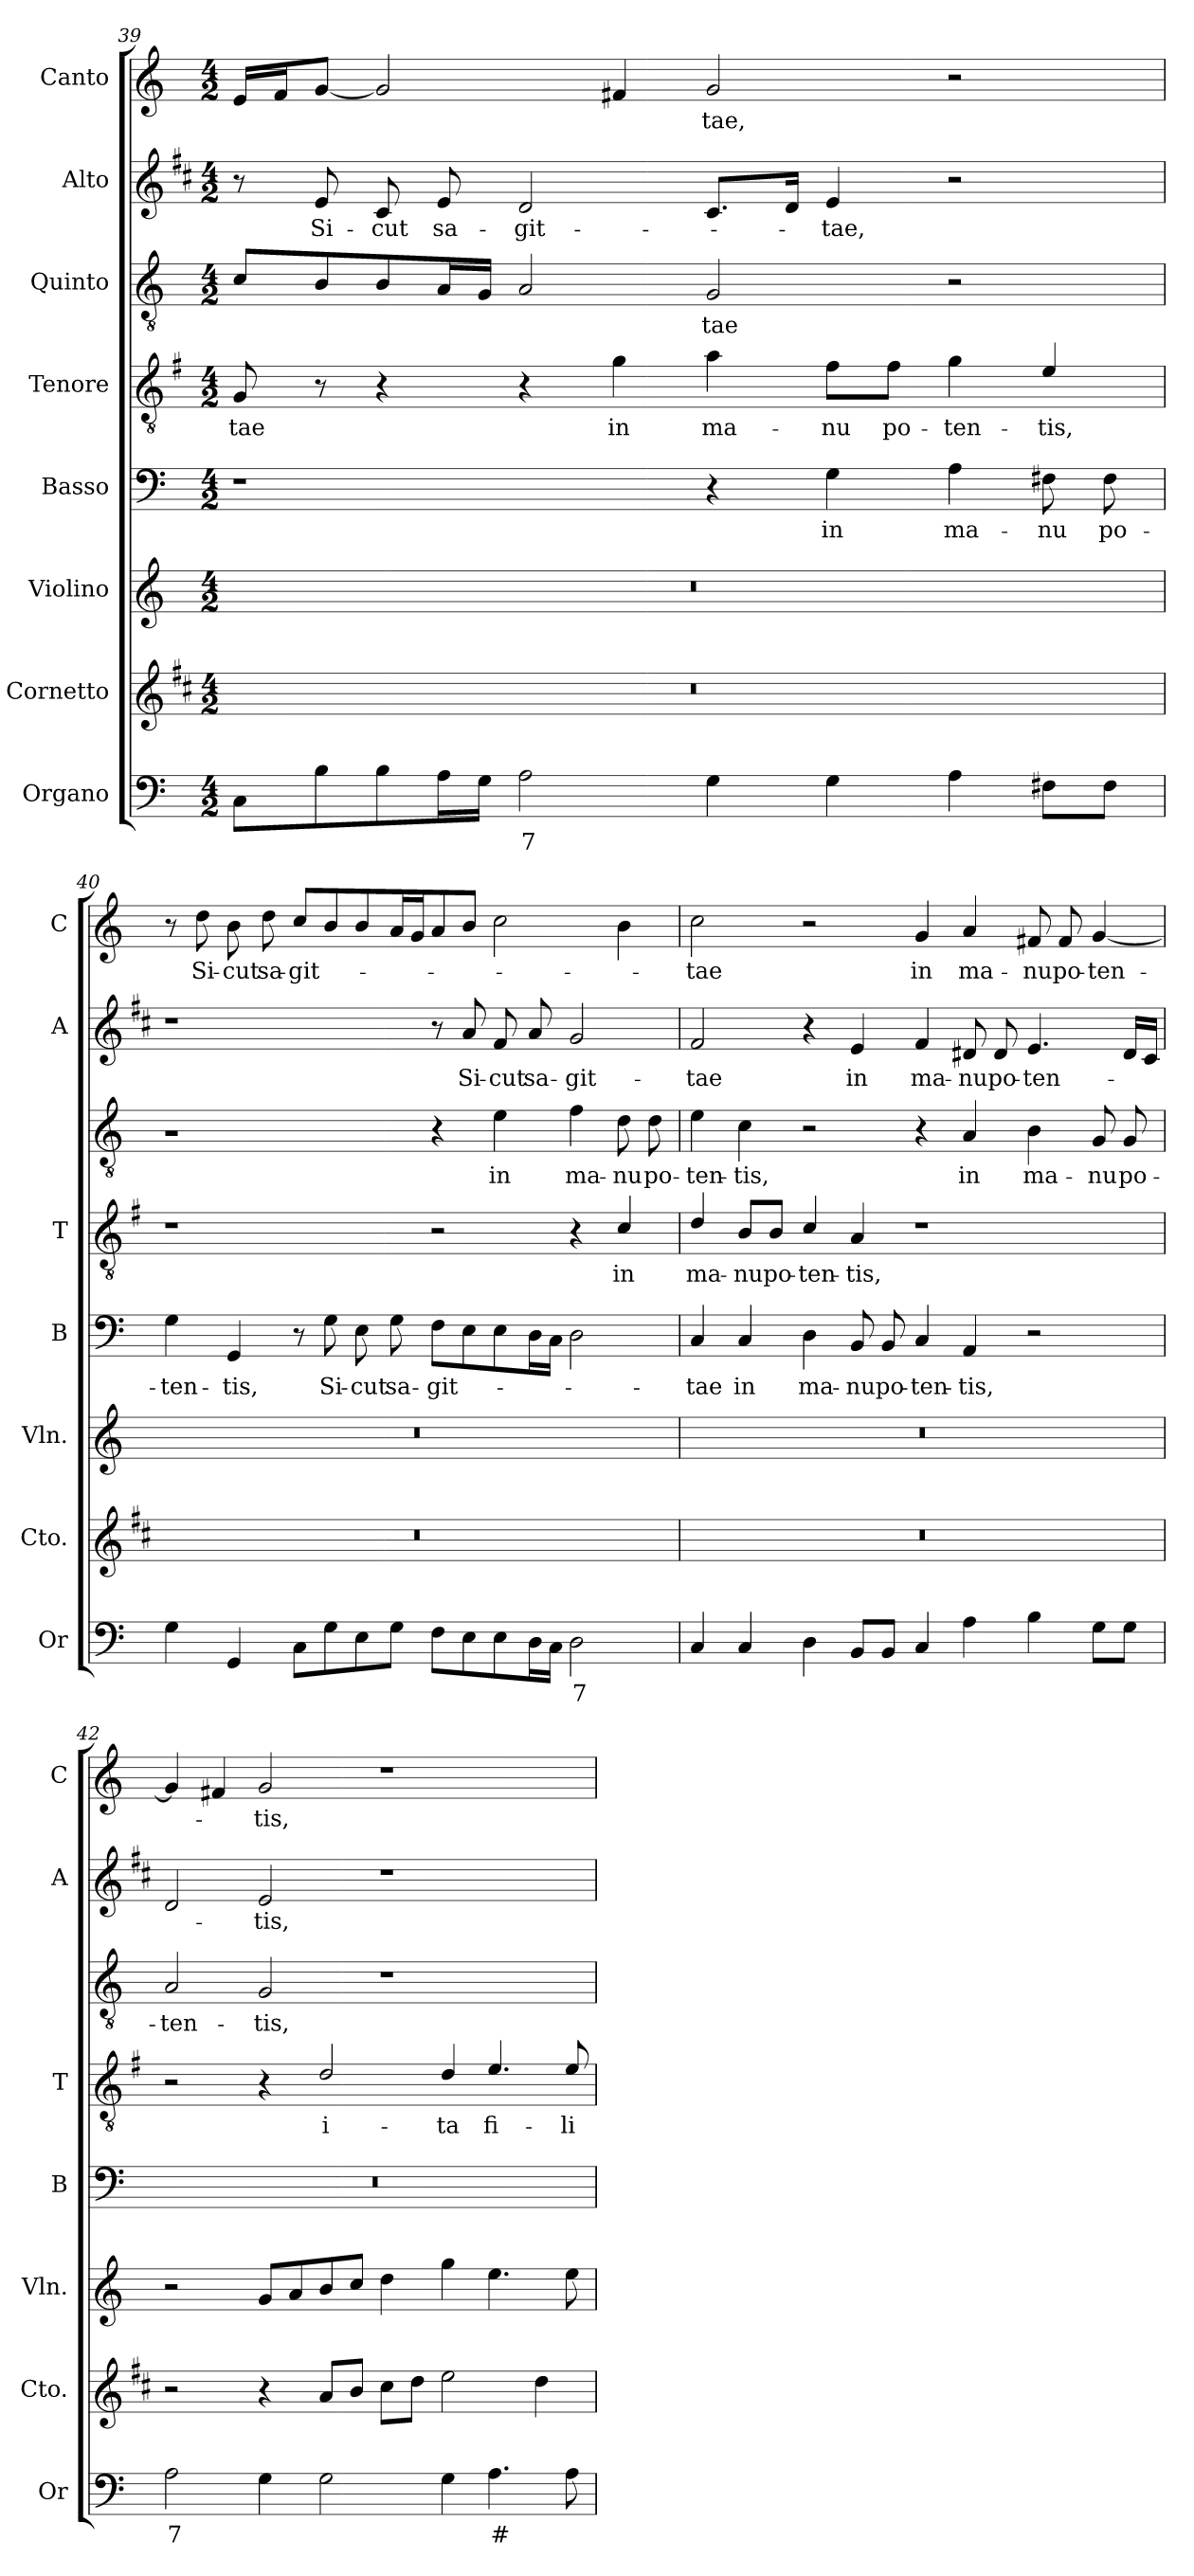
**kern	**text	**kern	**kern	**kern	**text	**kern	**text	**kern	**text	**kern	**text	**kern	**text
*part8	*part8	*part7	*part6	*part5	*part5	*part4	*part4	*part3	*part3	*part2	*part2	*part1	*part1
*staff8	*staff8	*staff7	*staff6	*staff5	*staff5	*staff4	*staff4	*staff3	*staff3	*staff2	*staff2	*staff1	*staff1
*I"Organo	*	*I"Cornetto	*I"Violino	*I"Basso	*	*I"Tenore	*	*I"Quinto	*	*I"Alto	*	*I"Canto	*
*I'Or	*	*I'Cto.	*I'Vln.	*I'B	*	*I'T	*	*	*	*I'A	*	*I'C	*
*clefF4	*	*clefG2	*clefG2	*clefF4	*	*clefGv2	*	*clefGv2	*	*clefG2	*	*clefG2	*
*	*	*ITrd1c2	*	*	*	*ITrd4c7	*	*	*	*ITrd1c2	*	*	*
*k[]	*	*k[]	*k[]	*k[]	*	*k[]	*	*k[]	*	*k[]	*	*k[]	*
*C:	*	*C:	*C:	*C:	*	*C:	*	*C:	*	*C:	*	*C:	*
*M4/2	*	*M4/2	*M4/2	*M4/2	*	*M4/2	*	*M4/2	*	*M4/2	*	*M4/2	*
=39	=39	=39	=39	=39	=39	=39	=39	=39	=39	=39	=39	=39	=39
!	!	!	!	!	!	!	!LO:LY:b	!	!	!	!	!	!
8C\L	.	0r	0r	1r	.	8C/	-tae	8c/L	.	8r	.	16e/LL	.
.	.	.	.	.	.	.	.	.	.	.	.	16f/J	.
!	!	!	!	!	!	!	!	!	!	!	!LO:LY:b	!	!
8B\	.	.	.	.	.	8r	.	8B/	.	8d/	Si-	[8g/J	.
!	!	!	!	!	!	!	!	!	!	!	!LO:LY:b	!	!
8B\	.	.	.	.	.	4r	.	8B/	.	8B/	-cut	2g/]	.
!	!	!	!	!	!	!	!	!	!	!	!LO:LY:b	!	!
16A\L	.	.	.	.	.	.	.	16A/L	.	8d/	sa-	.	.
16G\JJ	.	.	.	.	.	.	.	16G/JJ	.	.	.	.	.
!	!LO:LY:b	!	!	!	!	!	!	!	!	!	!LO:LY:b	!	!
2A\	7	.	.	.	.	4r	.	2A/	.	2c/	-git-	.	.
!	!	!	!	!	!	!	!LO:LY:b	!	!	!	!	!	!
.	.	.	.	.	.	4c\	in	.	.	.	.	4f#X/	.
!	!	!	!	!	!	!	!LO:LY:b	!	!LO:LY:b	!	!	!	!LO:LY:b
4G\	.	.	.	4r	.	4d\	ma-	2G/	-tae	8.B/L	.	2g/	-tae,
.	.	.	.	.	.	.	.	.	.	16c/Jk	.	.	.
!	!	!	!	!	!LO:LY:b	!	!LO:LY:b	!	!	!	!LO:LY:b	!	!
4G\	.	.	.	4G\	in	8B\L	-nu	.	.	4d/	-tae,	.	.
!	!	!	!	!	!	!	!LO:LY:b	!	!	!	!	!	!
.	.	.	.	.	.	8B\J	po-	.	.	.	.	.	.
!	!	!	!	!	!LO:LY:b	!	!LO:LY:b	!	!	!	!	!	!
4A\	.	.	.	4A\	ma-	4c\	-ten-	2r	.	2r	.	2r	.
!	!	!	!	!	!LO:LY:b	!	!LO:LY:b	!	!	!	!	!	!
8F#X\L	.	.	.	8F#X\	-nu	4A/	-tis,	.	.	.	.	.	.
!	!	!	!	!	!LO:LY:b	!	!	!	!	!	!	!	!
8F#\J	.	.	.	8F#\	po-	.	.	.	.	.	.	.	.
!!LO:PB:g=z
=40	=40	=40	=40	=40	=40	=40	=40	=40	=40	=40	=40	=40	=40
!	!	!	!	!	!LO:LY:b	!	!	!	!	!	!	!	!
4G\	.	0r	0r	4G\	-ten-	1r	.	1rc	.	1r	.	8r	.
!	!	!	!	!	!	!	!	!	!	!	!	!	!LO:LY:b
.	.	.	.	.	.	.	.	.	.	.	.	8dd\	Si-
!	!	!	!	!	!LO:LY:b	!	!	!	!	!	!	!	!LO:LY:b
4GG/	.	.	.	4GG/	-tis,	.	.	.	.	.	.	8b\	-cut
!	!	!	!	!	!	!	!	!	!	!	!	!	!LO:LY:b
.	.	.	.	.	.	.	.	.	.	.	.	8dd\	sa-
!	!	!	!	!	!	!	!	!	!	!	!	!	!LO:LY:b
8C\L	.	.	.	8r	.	.	.	.	.	.	.	8cc/L	-git-
!	!	!	!	!	!LO:LY:b	!	!	!	!	!	!	!	!
8G\	.	.	.	8G\	Si-	.	.	.	.	.	.	8b/	.
!	!	!	!	!	!LO:LY:b	!	!	!	!	!	!	!	!
8E\	.	.	.	8E\	-cut	.	.	.	.	.	.	8b/	.
!	!	!	!	!	!LO:LY:b	!	!	!	!	!	!	!	!
8G\J	.	.	.	8G\	sa-	.	.	.	.	.	.	16a/L	.
.	.	.	.	.	.	.	.	.	.	.	.	16g/J	.
!	!	!	!	!	!LO:LY:b	!	!	!	!	!	!	!	!
8F\L	.	.	.	8F\L	-git-	2r	.	4r	.	8r	.	8a/	.
!	!	!	!	!	!	!	!	!	!	!	!LO:LY:b	!	!
8E\	.	.	.	8E\	.	.	.	.	.	8g/	Si-	8b/J	.
!	!	!	!	!	!	!	!	!	!LO:LY:b	!	!LO:LY:b	!	!
8E\	.	.	.	8E\	.	.	.	4e\	in	8e/	-cut	2cc\	.
!	!	!	!	!	!	!	!	!	!	!	!LO:LY:b	!	!
16D\L	.	.	.	16D\L	.	.	.	.	.	8g/	sa-	.	.
16C\JJ	.	.	.	16C\JJ	.	.	.	.	.	.	.	.	.
!	!LO:LY:b	!	!	!	!	!	!	!	!LO:LY:b	!	!LO:LY:b	!	!
2D\	7	.	.	2D\	.	4r	.	4f\	ma-	2f/	-git-	.	.
!	!	!	!	!	!	!	!LO:LY:b	!	!LO:LY:b	!	!	!	!
.	.	.	.	.	.	4F/	in	8d\	-nu	.	.	4b\	.
!	!	!	!	!	!	!	!	!	!LO:LY:b	!	!	!	!
.	.	.	.	.	.	.	.	8d\	po-	.	.	.	.
=41	=41	=41	=41	=41	=41	=41	=41	=41	=41	=41	=41	=41	=41
!	!	!	!	!	!LO:LY:b	!	!LO:LY:b	!	!LO:LY:b	!	!LO:LY:b	!	!LO:LY:b
4C/	.	0r	0r	4C/	-tae	4G/	ma-	4e\	-ten-	2e/	-tae	2cc\	-tae
!	!	!	!	!	!LO:LY:b	!	!LO:LY:b	!	!LO:LY:b	!	!	!	!
4C/	.	.	.	4C/	in	8E/L	-nu	4c\	-tis,	.	.	.	.
!	!	!	!	!	!	!	!LO:LY:b	!	!	!	!	!	!
.	.	.	.	.	.	8E/J	po-	.	.	.	.	.	.
!	!	!	!	!	!LO:LY:b	!	!LO:LY:b	!	!	!	!	!	!
4D\	.	.	.	4D\	ma-	4F/	-ten-	2r	.	4r	.	2r	.
!	!	!	!	!	!LO:LY:b	!	!LO:LY:b	!	!	!	!LO:LY:b	!	!
8BB/L	.	.	.	8BB/	-nu	4D/	-tis,	.	.	4d/	in	.	.
!	!	!	!	!	!LO:LY:b	!	!	!	!	!	!	!	!
8BB/J	.	.	.	8BB/	po-	.	.	.	.	.	.	.	.
!	!	!	!	!	!LO:LY:b	!	!	!	!	!	!LO:LY:b	!	!LO:LY:b
4C/	.	.	.	4C/	-ten-	1r	.	4r	.	4e/	ma-	4g/	in
!	!	!	!	!	!LO:LY:b	!	!	!	!LO:LY:b	!	!LO:LY:b	!	!LO:LY:b
4A\	.	.	.	4AA/	-tis,	.	.	4A/	in	8c#X/	-nu	4a/	ma-
!	!	!	!	!	!	!	!	!	!	!	!LO:LY:b	!	!
.	.	.	.	.	.	.	.	.	.	8c#/	po-	.	.
!	!	!	!	!	!	!	!	!	!LO:LY:b	!	!LO:LY:b	!	!LO:LY:b
4B\	.	.	.	2r	.	.	.	4B\	ma-	4.d/	-ten-	8f#X/	-nu
!	!	!	!	!	!	!	!	!	!	!	!	!	!LO:LY:b
.	.	.	.	.	.	.	.	.	.	.	.	8f#/	po-
!	!	!	!	!	!	!	!	!	!LO:LY:b	!	!	!	!LO:LY:b
8G\L	.	.	.	.	.	.	.	8G/	-nu	.	.	[4g/	-ten-
!	!	!	!	!	!	!	!	!	!LO:LY:b	!	!	!	!
8G\J	.	.	.	.	.	.	.	8G/	po-	16c#/LL	.	.	.
.	.	.	.	.	.	.	.	.	.	16B/JJ	.	.	.
!!LO:LB:g=z
=42	=42	=42	=42	=42	=42	=42	=42	=42	=42	=42	=42	=42	=42
!	!LO:LY:b	!	!	!	!	!	!	!	!LO:LY:b	!	!	!	!
2A\	7	2r	2r	0r	.	2r	.	2A/	-ten-	2c/	.	4g/]	.
.	.	.	.	.	.	.	.	.	.	.	.	4f#X/	.
!	!	!	!	!	!	!	!	!	!LO:LY:b	!	!LO:LY:b	!	!LO:LY:b
4G\	.	4r	8g/L	.	.	4r	.	2G/	-tis,	2d/	-tis,	2g/	-tis,
.	.	.	8a/	.	.	.	.	.	.	.	.	.	.
!	!	!	!	!	!	!	!LO:LY:b	!	!	!	!	!	!
2G\	.	8g/L	8b/	.	.	2G/	i-	.	.	.	.	.	.
.	.	8a/J	8cc/J	.	.	.	.	.	.	.	.	.	.
.	.	8b\L	4dd\	.	.	.	.	1r	.	1r	.	1r	.
.	.	8cc\J	.	.	.	.	.	.	.	.	.	.	.
!	!	!	!	!	!	!	!LO:LY:b	!	!	!	!	!	!
4G\	.	2dd\	4gg\	.	.	4G/	-ta	.	.	.	.	.	.
!	!LO:LY:b	!	!	!	!	!	!LO:LY:b	!	!	!	!	!	!
4.A\	#	.	4.ee\	.	.	4.A/	fi-	.	.	.	.	.	.
.	.	4cc\	.	.	.	.	.	.	.	.	.	.	.
!	!	!	!	!	!	!	!LO:LY:b	!	!	!	!	!	!
8A\	.	.	8ee\	.	.	8A/	-li-	.	.	.	.	.	.
=	=	=	=	=	=	=	=	=	=	=	=	=	=
*-	*-	*-	*-	*-	*-	*-	*-	*-	*-	*-	*-	*-	*-
